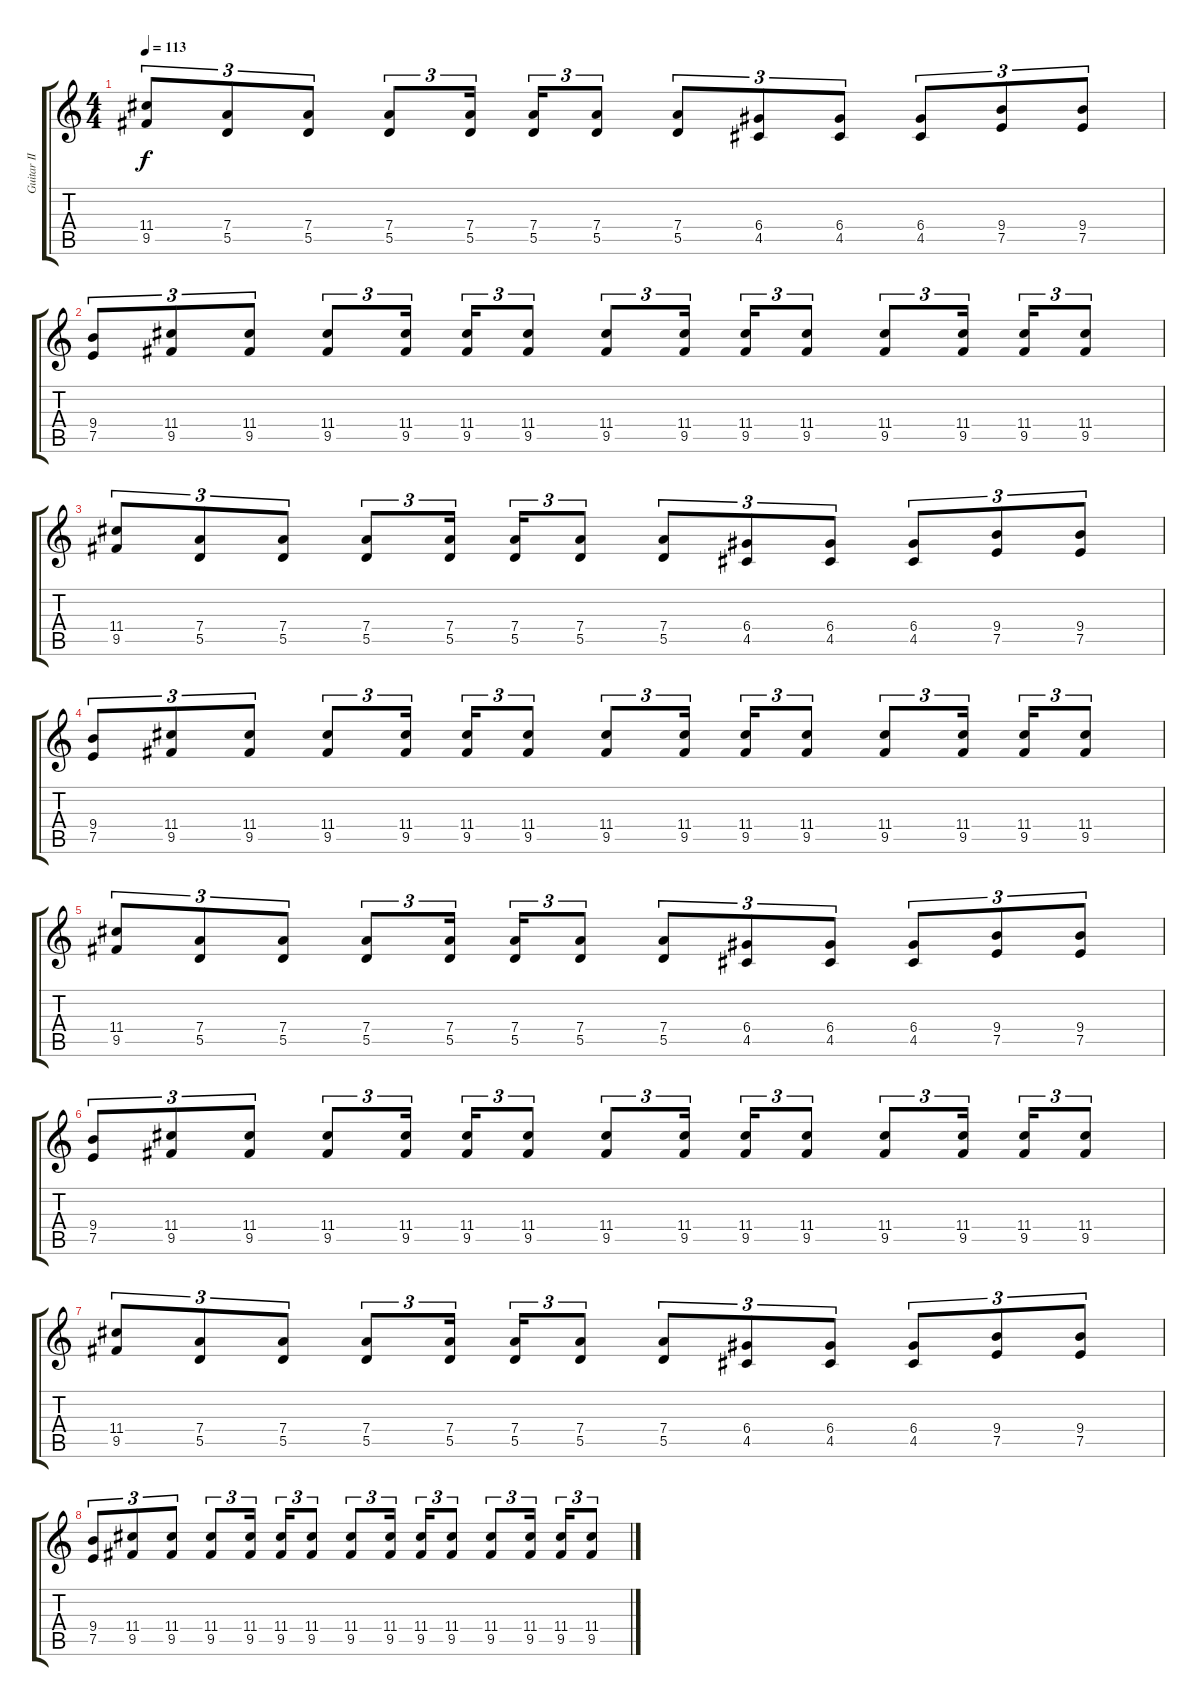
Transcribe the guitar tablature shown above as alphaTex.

\track ("Guitar II" "Guitar II") {instrument distortionguitar}
\staff {score tabs}
\tuning (E4 B3 G3 D3 A2 E2) {hide}
\ts (4 4)
\tempo 113
\clef g2
\ks c
(11.4 9.5).8{tu (3 2) dy f} (7.4 5.5).8{tu (3 2)} (7.4 5.5).8{tu (3 2)} (7.4 5.5).8{tu (3 2)} (7.4 5.5).16{tu (3 2)} (7.4 5.5).16{tu (3 2)} (7.4 5.5).8{tu (3 2)} (7.4 5.5).8{tu (3 2)} (6.4 4.5).8{tu (3 2)} (6.4 4.5).8{tu (3 2)} (6.4 4.5).8{tu (3 2)} (9.4 7.5).8{tu (3 2)} (9.4 7.5).8{tu (3 2)} |
(9.4 7.5).8{tu (3 2)} (11.4 9.5).8{tu (3 2)} (11.4 9.5).8{tu (3 2)} (11.4 9.5).8{tu (3 2)} (11.4 9.5).16{tu (3 2)} (11.4 9.5).16{tu (3 2)} (11.4 9.5).8{tu (3 2)} (11.4 9.5).8{tu (3 2)} (11.4 9.5).16{tu (3 2)} (11.4 9.5).16{tu (3 2)} (11.4 9.5).8{tu (3 2)} (11.4 9.5).8{tu (3 2)} (11.4 9.5).16{tu (3 2)} (11.4 9.5).16{tu (3 2)} (11.4 9.5).8{tu (3 2)} |
(11.4 9.5).8{tu (3 2)} (7.4 5.5).8{tu (3 2)} (7.4 5.5).8{tu (3 2)} (7.4 5.5).8{tu (3 2)} (7.4 5.5).16{tu (3 2)} (7.4 5.5).16{tu (3 2)} (7.4 5.5).8{tu (3 2)} (7.4 5.5).8{tu (3 2)} (6.4 4.5).8{tu (3 2)} (6.4 4.5).8{tu (3 2)} (6.4 4.5).8{tu (3 2)} (9.4 7.5).8{tu (3 2)} (9.4 7.5).8{tu (3 2)} |
(9.4 7.5).8{tu (3 2)} (11.4 9.5).8{tu (3 2)} (11.4 9.5).8{tu (3 2)} (11.4 9.5).8{tu (3 2)} (11.4 9.5).16{tu (3 2)} (11.4 9.5).16{tu (3 2)} (11.4 9.5).8{tu (3 2)} (11.4 9.5).8{tu (3 2)} (11.4 9.5).16{tu (3 2)} (11.4 9.5).16{tu (3 2)} (11.4 9.5).8{tu (3 2)} (11.4 9.5).8{tu (3 2)} (11.4 9.5).16{tu (3 2)} (11.4 9.5).16{tu (3 2)} (11.4 9.5).8{tu (3 2)} |
(11.4 9.5).8{tu (3 2)} (7.4 5.5).8{tu (3 2)} (7.4 5.5).8{tu (3 2)} (7.4 5.5).8{tu (3 2)} (7.4 5.5).16{tu (3 2)} (7.4 5.5).16{tu (3 2)} (7.4 5.5).8{tu (3 2)} (7.4 5.5).8{tu (3 2)} (6.4 4.5).8{tu (3 2)} (6.4 4.5).8{tu (3 2)} (6.4 4.5).8{tu (3 2)} (9.4 7.5).8{tu (3 2)} (9.4 7.5).8{tu (3 2)} |
(9.4 7.5).8{tu (3 2) volume 9} (11.4 9.5).8{tu (3 2)} (11.4 9.5).8{tu (3 2)} (11.4 9.5).8{tu (3 2)} (11.4 9.5).16{tu (3 2)} (11.4 9.5).16{tu (3 2)} (11.4 9.5).8{tu (3 2)} (11.4 9.5).8{tu (3 2)} (11.4 9.5).16{tu (3 2)} (11.4 9.5).16{tu (3 2)} (11.4 9.5).8{tu (3 2)} (11.4 9.5).8{tu (3 2)} (11.4 9.5).16{tu (3 2)} (11.4 9.5).16{tu (3 2)} (11.4 9.5).8{tu (3 2)} |
(11.4 9.5).8{tu (3 2)} (7.4 5.5).8{tu (3 2)} (7.4 5.5).8{tu (3 2)} (7.4 5.5).8{tu (3 2)} (7.4 5.5).16{tu (3 2)} (7.4 5.5).16{tu (3 2)} (7.4 5.5).8{tu (3 2)} (7.4 5.5).8{tu (3 2)} (6.4 4.5).8{tu (3 2)} (6.4 4.5).8{tu (3 2)} (6.4 4.5).8{tu (3 2)} (9.4 7.5).8{tu (3 2)} (9.4 7.5).8{tu (3 2)} |
(9.4 7.5).8{tu (3 2) volume 7} (11.4 9.5).8{tu (3 2)} (11.4 9.5).8{tu (3 2)} (11.4 9.5).8{tu (3 2)} (11.4 9.5).16{tu (3 2)} (11.4 9.5).16{tu (3 2)} (11.4 9.5).8{tu (3 2)} (11.4 9.5).8{tu (3 2)} (11.4 9.5).16{tu (3 2)} (11.4 9.5).16{tu (3 2)} (11.4 9.5).8{tu (3 2)} (11.4 9.5).8{tu (3 2)} (11.4 9.5).16{tu (3 2)} (11.4 9.5).16{tu (3 2)} (11.4 9.5).8{tu (3 2)}
